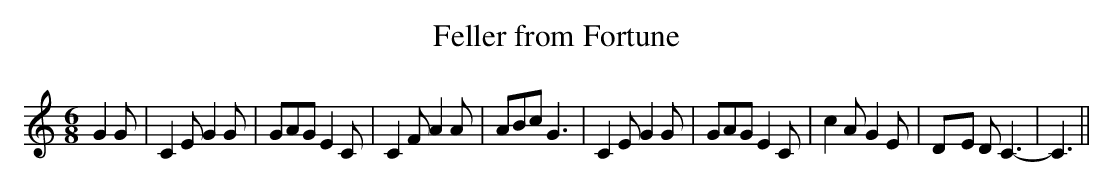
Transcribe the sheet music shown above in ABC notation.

X:1
T:Feller from Fortune
M:6/8
L:1/8
K:C
 G2 G| C2 E G2 G| GAG E2 C| C2 F A2 A| ABc G3| C2 E G2 G| GAG E2 C|\
 c2 A G2 E|D-E D C3-| C3||
